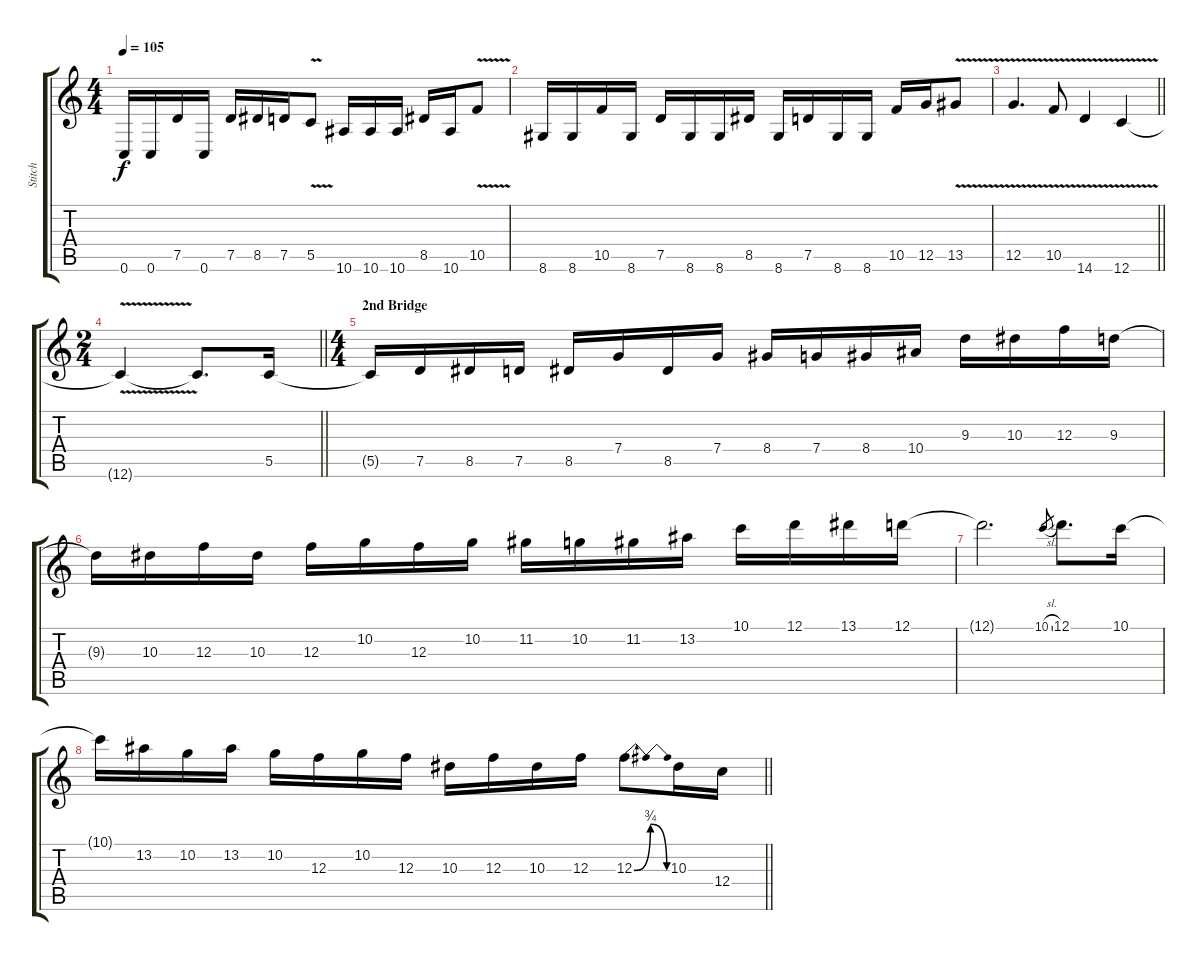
\track ("Stitch" "Stitch") {instrument distortionguitar}
\staff {score tabs}
\tuning (D4 A3 F3 C3 G2 C2) {hide}
\ts (4 4)
\tempo 105
\clef g2
\ks c
0.6.16{dy f} 0.6.16 7.5.16 0.6.16 7.5.16 8.5.16 7.5.16 5.5{v}.8 10.6.16 10.6.16 10.6.16 8.5.16 10.6.16 10.5{v}.8 |
8.6.16 8.6.16 10.5.16 8.6.16 7.5.16 8.6.16 8.6.16 8.5.16 8.6.16 7.5.16 8.6.16 8.6.16 10.5.16 12.5.16 13.5{v}.8 |
\barLineRight lightlight
12.5{v}.4{d} 10.5{v}.8 14.6{v}.4 12.6{v}.4 |
\ts (2 4)
\section ("" "")
\barLineRight lightlight
12.6{t}.4 12.6{t}.8{d} 5.5.16{volume 16} |
\ts (4 4)
\section ("" "2nd Bridge")
5.5{t}.16 7.5.16 8.5.16 7.5.16 8.5.16 7.4.16 8.5.16 7.4.16 8.4.16 7.4.16 8.4.16 10.4.16 9.3.16 10.3.16 12.3.16 9.3.16 |
9.3{t}.16 10.3.16 12.3.16 10.3.16 12.3.16 10.2.16 12.3.16 10.2.16 11.2.16 10.2.16 11.2.16 13.2.16 10.1.16 12.1.16 13.1.16 12.1.16 |
12.1{t}.2{d} 10.1{sl}.8{gr} 12.1.8{d} 10.1.16 |
\barLineRight lightlight
10.1{t}.16 13.2.16 10.2.16 13.2.16 10.2.16 12.3.16 10.2.16 12.3.16 10.3.16 12.3.16 10.3.16 12.3.16 12.3{be (bendrelease 0 0 15 3 15 3 60 0)}.8 10.3.16 12.4.16
